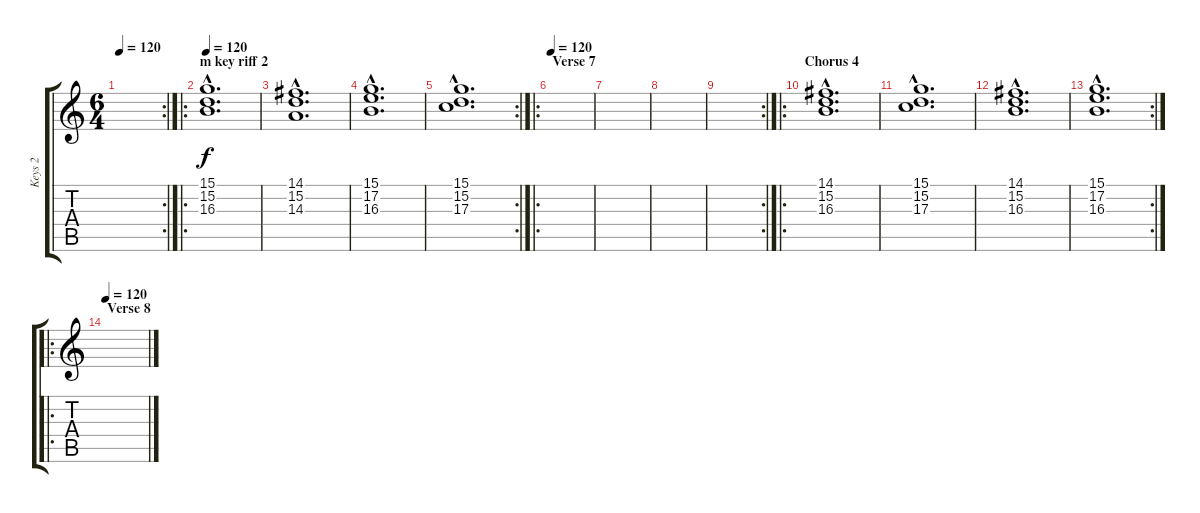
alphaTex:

\track ("Keys 2" "Keys 2") {instrument pad6metallic}
\staff {score tabs}
\tuning (E4 B3 G3 D3 A2 E2) {hide}
\rc 2
\ts (6 4)
\tempo 120
\clef g2
\ks c
|
\ro
\section ("" "m key riff 2")
\tempo 120
(15.1{hac} 15.2{hac} 16.3{hac}).1{d} |
(14.1{hac} 15.2{hac} 14.3{hac}).1{d} |
(15.1{hac} 17.2{hac} 16.3{hac}).1{d} |
\rc 2
(15.1{hac} 15.2{hac} 17.3{hac}).1{d} |
\ro
\section ("" "Verse 7")
\tempo 120
|
|
|
\rc 2
|
\ro
\section ("" "Chorus 4")
(14.1{hac} 15.2{hac} 16.3{hac}).1{d instrument stringensemble1} |
(15.1{hac} 15.2{hac} 17.3{hac}).1{d} |
(14.1{hac} 15.2{hac} 16.3{hac}).1{d} |
\rc 2
(15.1{hac} 17.2{hac} 16.3{hac}).1{d} |
\ro
\section ("" "Verse 8")
\tempo 120
